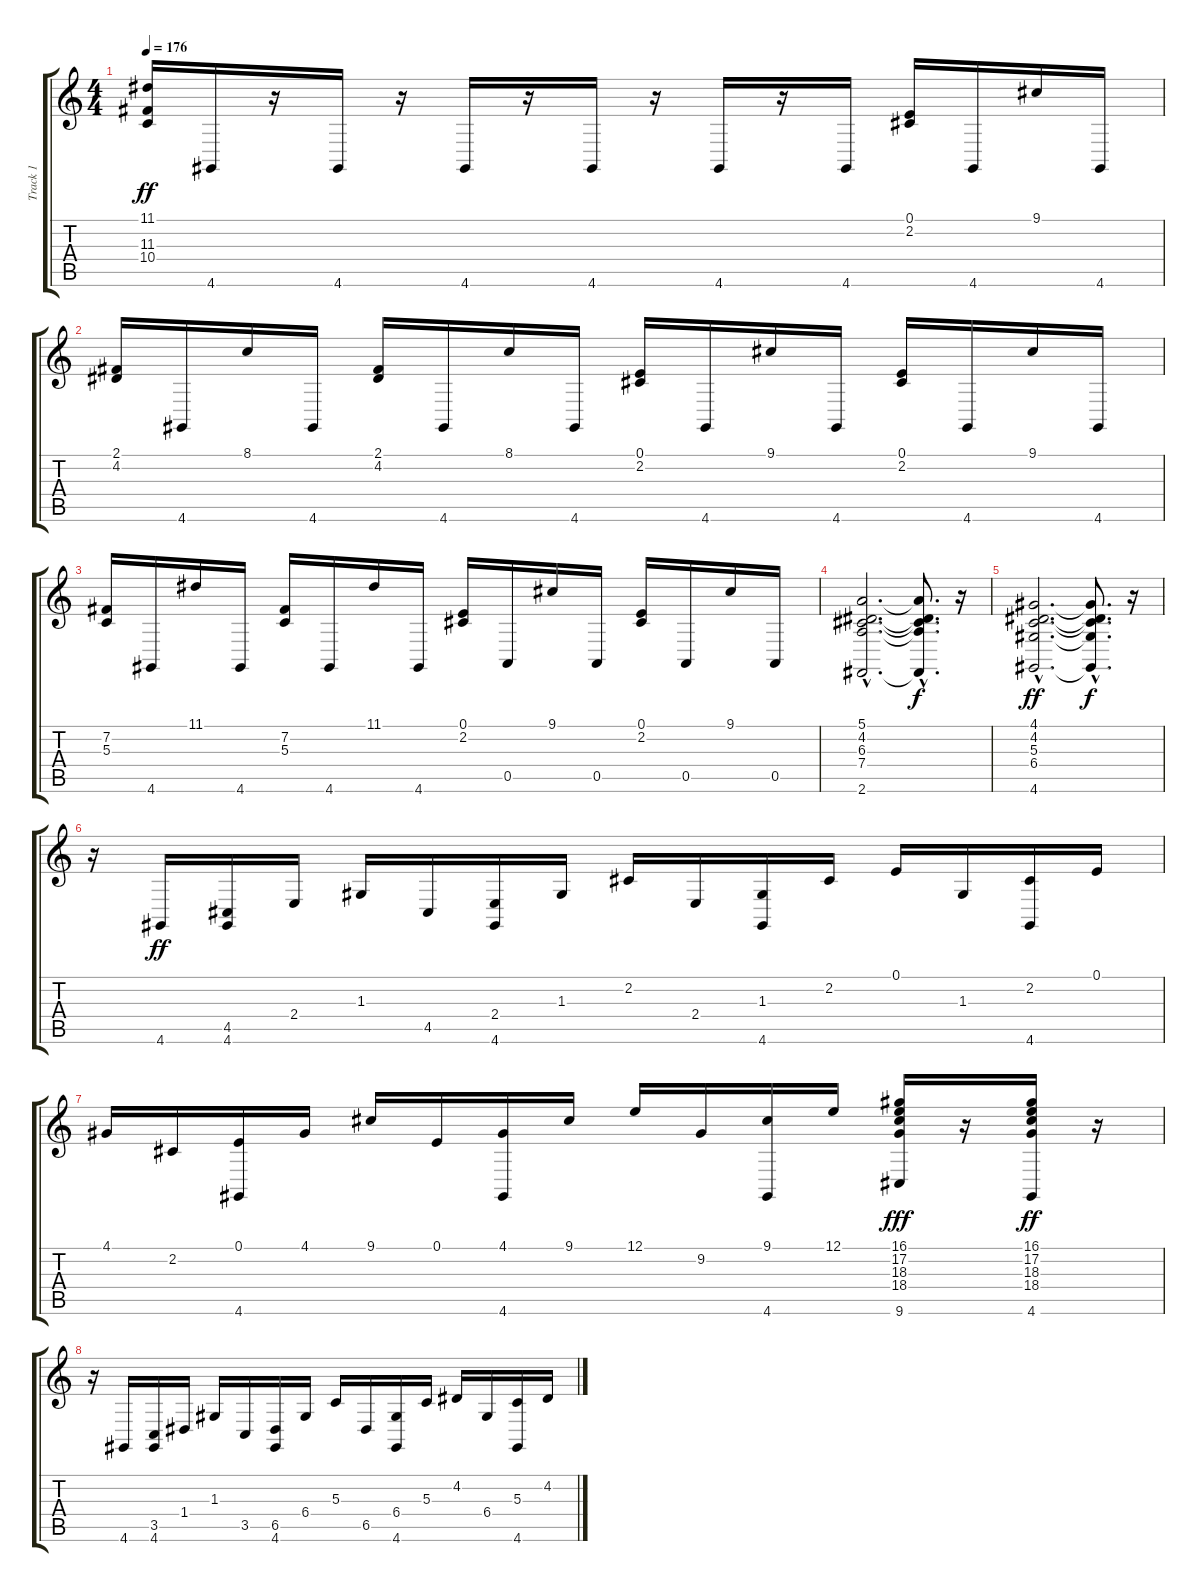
\track ("Track 1" "Track 1") {instrument acousticgrandpiano}
\staff {score tabs}
\tuning (E4 B3 G3 D3 A2 E2) {hide}
\ts (4 4)
\tempo 176
\clef g2
\ks c
(11.1 11.3 10.4).16{dy ff} 4.6.16 r.16 4.6.16 r.16 4.6.16 r.16 4.6.16 r.16 4.6.16 r.16 4.6.16 (0.1 2.2).16 4.6.16 9.1.16 4.6.16 |
(2.1 4.2).16 4.6.16 8.1.16 4.6.16 (2.1 4.2).16 4.6.16 8.1.16 4.6.16 (0.1 2.2).16 4.6.16 9.1.16 4.6.16 (0.1 2.2).16 4.6.16 9.1.16 4.6.16 |
(7.2 5.3).16 4.6.16 11.1.16 4.6.16 (7.2 5.3).16 4.6.16 11.1.16 4.6.16 (0.1 2.2).16 0.5.16 9.1.16 0.5.16 (0.1 2.2).16 0.5.16 9.1.16 0.5.16 |
(5.1{hac} 4.2{hac} 6.3{hac} 7.4{hac} 2.6{hac}).2{d} (5.1{hac t} 4.2{hac t} 6.3{hac t} 7.4{hac t} 2.6{hac t}).8{d dy f} r.16 |
(4.1{hac} 4.2{hac} 5.3{hac} 6.4{hac} 4.6{hac}).2{d dy ff} (4.1{hac t} 4.2{hac t} 5.3{hac t} 6.4{hac t} 4.6{hac t}).8{d dy f} r.16 |
r.16 4.6.16{dy ff} (4.5 4.6).16 2.4.16 1.3.16 4.5.16 (2.4 4.6).16 1.3.16 2.2.16 2.4.16 (1.3 4.6).16 2.2.16 0.1.16 1.3.16 (2.2 4.6).16 0.1.16 |
4.1.16 2.2.16 (0.1 4.6).16 4.1.16 9.1.16 0.1.16 (4.1 4.6).16 9.1.16 12.1.16 9.2.16 (9.1 4.6).16 12.1.16 (16.1 17.2 18.3 18.4 9.6).16{dy fff} r.16 (16.1 17.2 18.3 18.4 4.6).16{dy ff} r.16 |
r.16 4.6.16 (3.5 4.6).16 1.4.16 1.3.16 3.5.16 (6.5 4.6).16 6.4.16 5.3.16 6.5.16 (6.4 4.6).16 5.3.16 4.2.16 6.4.16 (5.3 4.6).16 4.2.16
